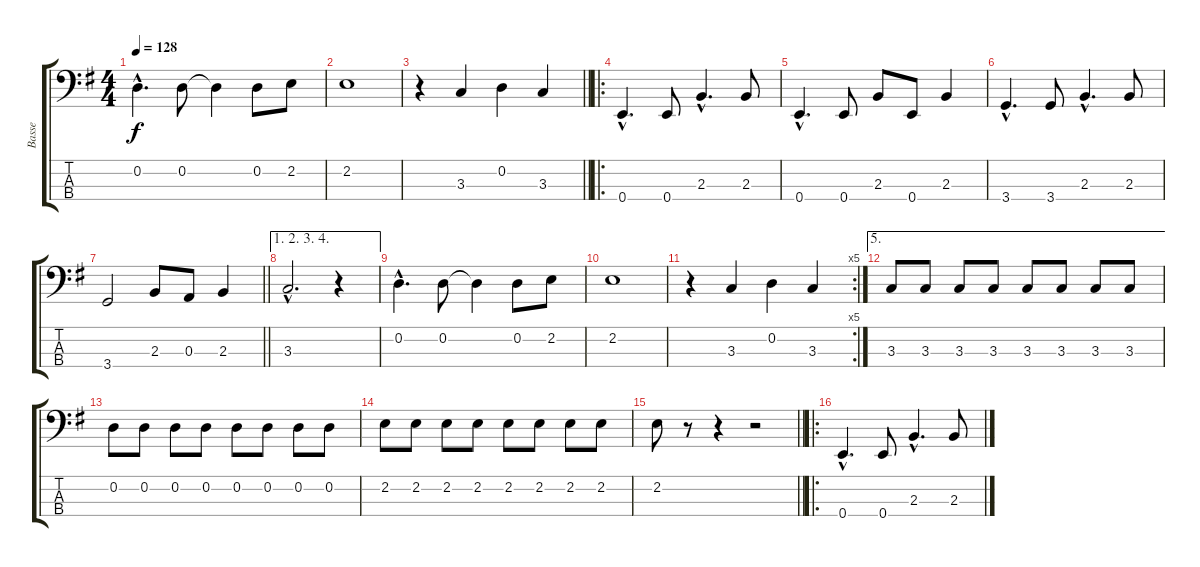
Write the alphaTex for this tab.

\track ("Basse" "Basse") {instrument electricbassfinger}
\staff {score tabs}
\tuning (G2 D2 A1 E1) {hide}
\ts (4 4)
\tempo 128
\clef f4
\ks g
0.2{hac}.4{d dy f} 0.2.8 0.2{t}.4 0.2.8 2.2.8 |
2.2.1 |
\barLineRight lightlight
r.4 3.3.4 0.2.4 3.3.4 |
\ro
0.4{hac}.4{d} 0.4.8 2.3{hac}.4{d} 2.3.8 |
0.4{hac}.4{d} 0.4.8 2.3.8 0.4.8 2.3.4 |
3.4{hac}.4{d} 3.4.8 2.3{hac}.4{d} 2.3.8 |
\barLineRight lightlight
3.4.2 2.3.8 0.3.8 2.3.4 |
\ae (1 2 3 4)
3.3{hac}.2{d} r.4 |
0.2{hac}.4{d} 0.2.8 0.2{t}.4 0.2.8 2.2.8 |
2.2.1 |
\rc 5
r.4 3.3.4 0.2.4 3.3.4 |
\ae 5
3.3.8 3.3.8 3.3.8 3.3.8 3.3.8 3.3.8 3.3.8 3.3.8 |
0.2.8 0.2.8 0.2.8 0.2.8 0.2.8 0.2.8 0.2.8 0.2.8 |
2.2.8 2.2.8 2.2.8 2.2.8 2.2.8 2.2.8 2.2.8 2.2.8 |
\barLineRight lightlight
2.2.8 r.8 r.4 r.2 |
\ro
0.4{hac}.4{d} 0.4.8 2.3{hac}.4{d} 2.3.8
